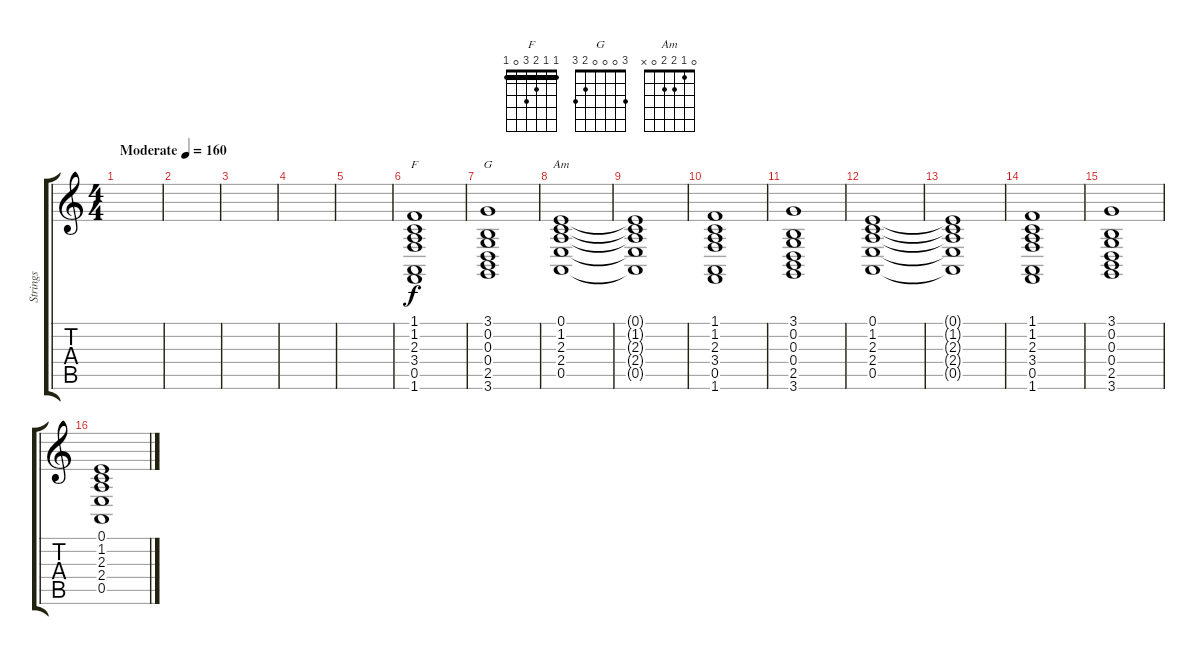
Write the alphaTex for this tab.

\track ("Strings" "Strings") {instrument stringensemble1}
\staff {score tabs}
\tuning (E4 B3 G3 D3 A2 E2) {hide}
\chord ("F" 1 1 2 3 0 1) {barre 1}
\chord ("G" 3 0 0 0 2 3)
\chord ("Am" 0 1 2 2 0 x)
\ts (4 4)
\tempo (160 "Moderate")
\clef g2
\ks c
|
|
|
|
|
(1.1 1.2 2.3 3.4 0.5 1.6).1{ch "F"} |
(3.1 0.2 0.3 0.4 2.5 3.6).1{ch "G"} |
(0.1 1.2 2.3 2.4 0.5).1{ch "Am"} |
(0.1{t} 1.2{t} 2.3{t} 2.4{t} 0.5{t}).1 |
(1.1 1.2 2.3 3.4 0.5 1.6).1 |
(3.1 0.2 0.3 0.4 2.5 3.6).1 |
(0.1 1.2 2.3 2.4 0.5).1 |
(0.1{t} 1.2{t} 2.3{t} 2.4{t} 0.5{t}).1 |
(1.1 1.2 2.3 3.4 0.5 1.6).1 |
(3.1 0.2 0.3 0.4 2.5 3.6).1 |
(0.1 1.2 2.3 2.4 0.5).1
